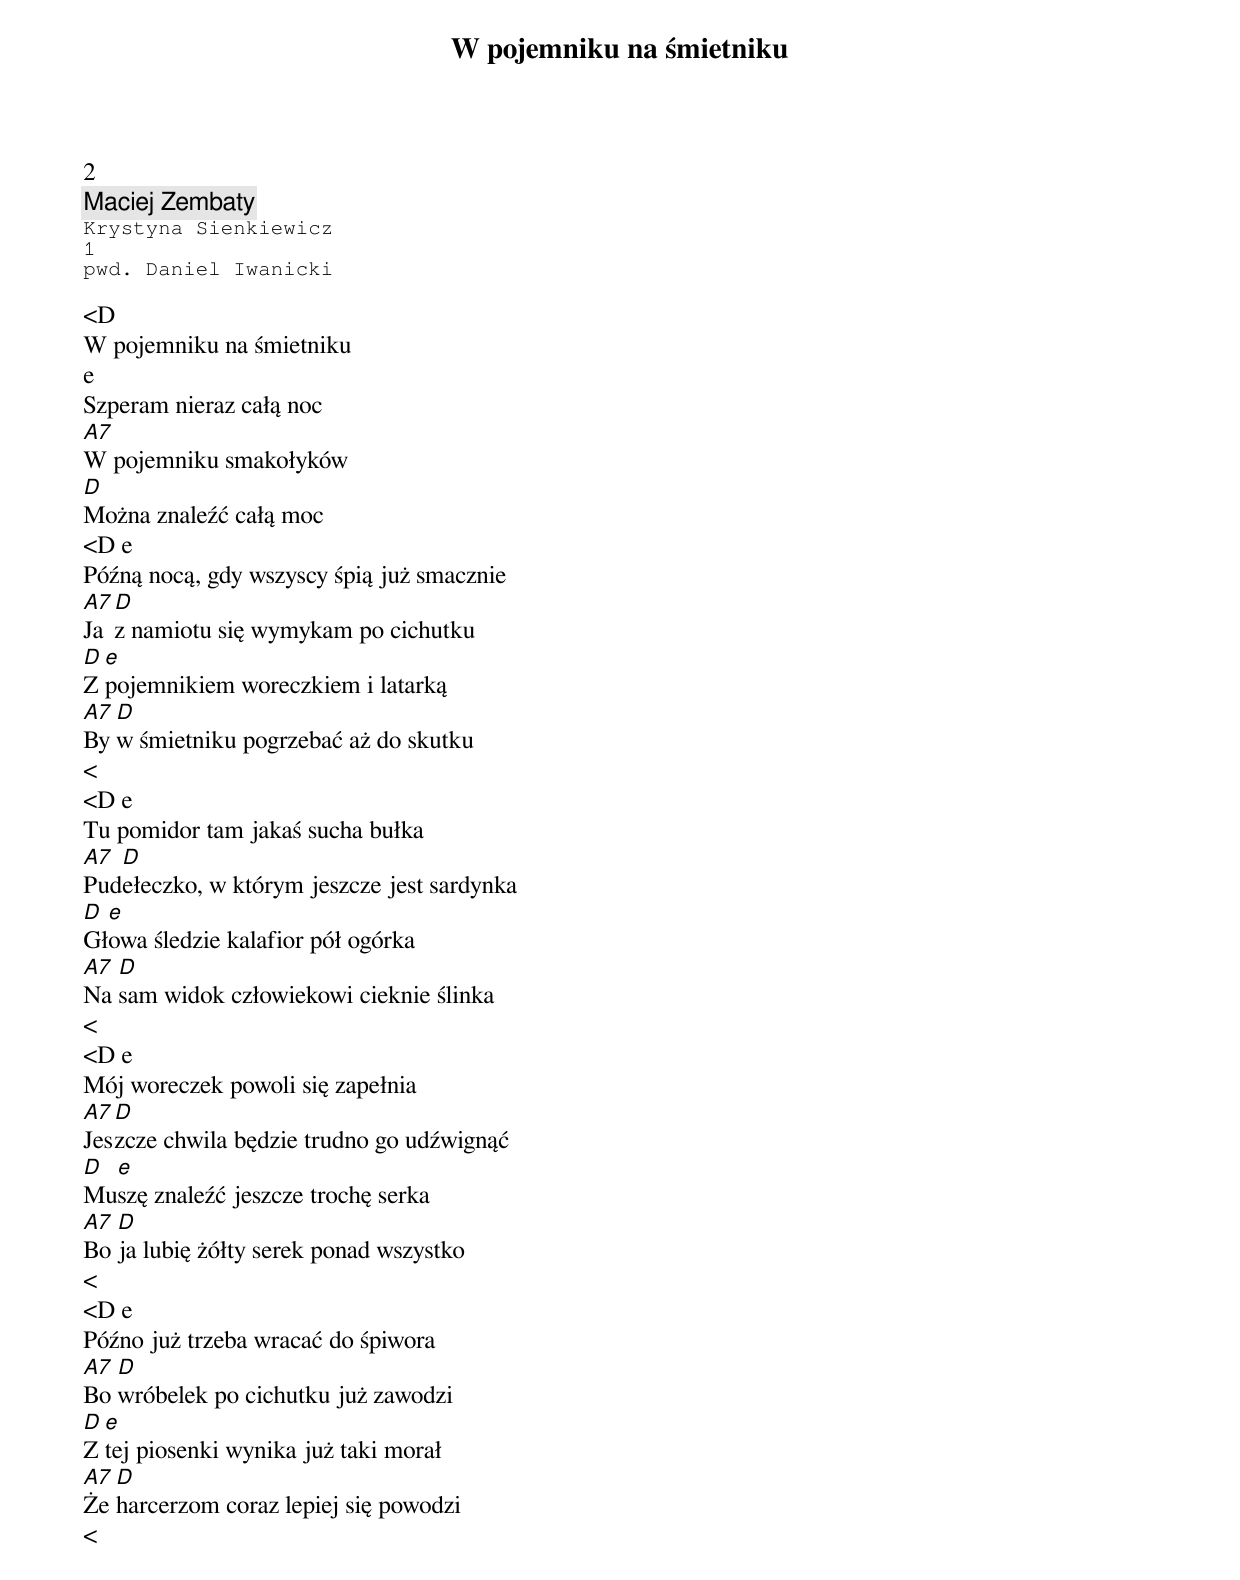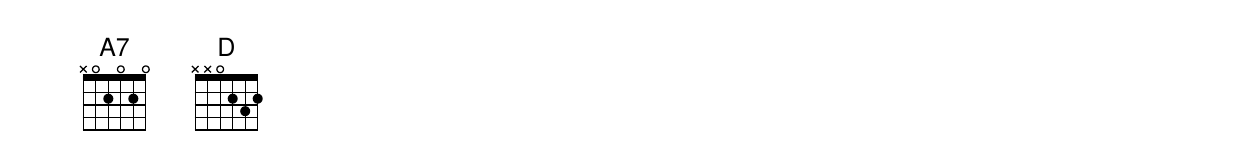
W pojemniku na śmietniku
2
Maciej Zembaty
Krystyna Sienkiewicz
1
pwd. Daniel Iwanicki

<D
W pojemniku na śmietniku
e
Szperam nieraz całą noc
A7
W pojemniku smakołyków
D
Można znaleźć całą moc
<D e
Późną nocą, gdy wszyscy śpią już smacznie
A7 D
Ja z namiotu się wymykam po cichutku
D e
Z pojemnikiem woreczkiem i latarką
A7 D
By w śmietniku pogrzebać aż do skutku
<
<D e
Tu pomidor tam jakaś sucha bułka
A7 D
Pudełeczko, w którym jeszcze jest sardynka
D e
Głowa śledzie kalafior pół ogórka
A7 D
Na sam widok człowiekowi cieknie ślinka
<
<D e
Mój woreczek powoli się zapełnia
A7 D
Jeszcze chwila będzie trudno go udźwignąć
D e
Muszę znaleźć jeszcze trochę serka
A7 D
Bo ja lubię żółty serek ponad wszystko
<
<D e
Późno już trzeba wracać do śpiwora
A7 D
Bo wróbelek po cichutku już zawodzi
D e
Z tej piosenki wynika już taki morał
A7 D
Że harcerzom coraz lepiej się powodzi
<
